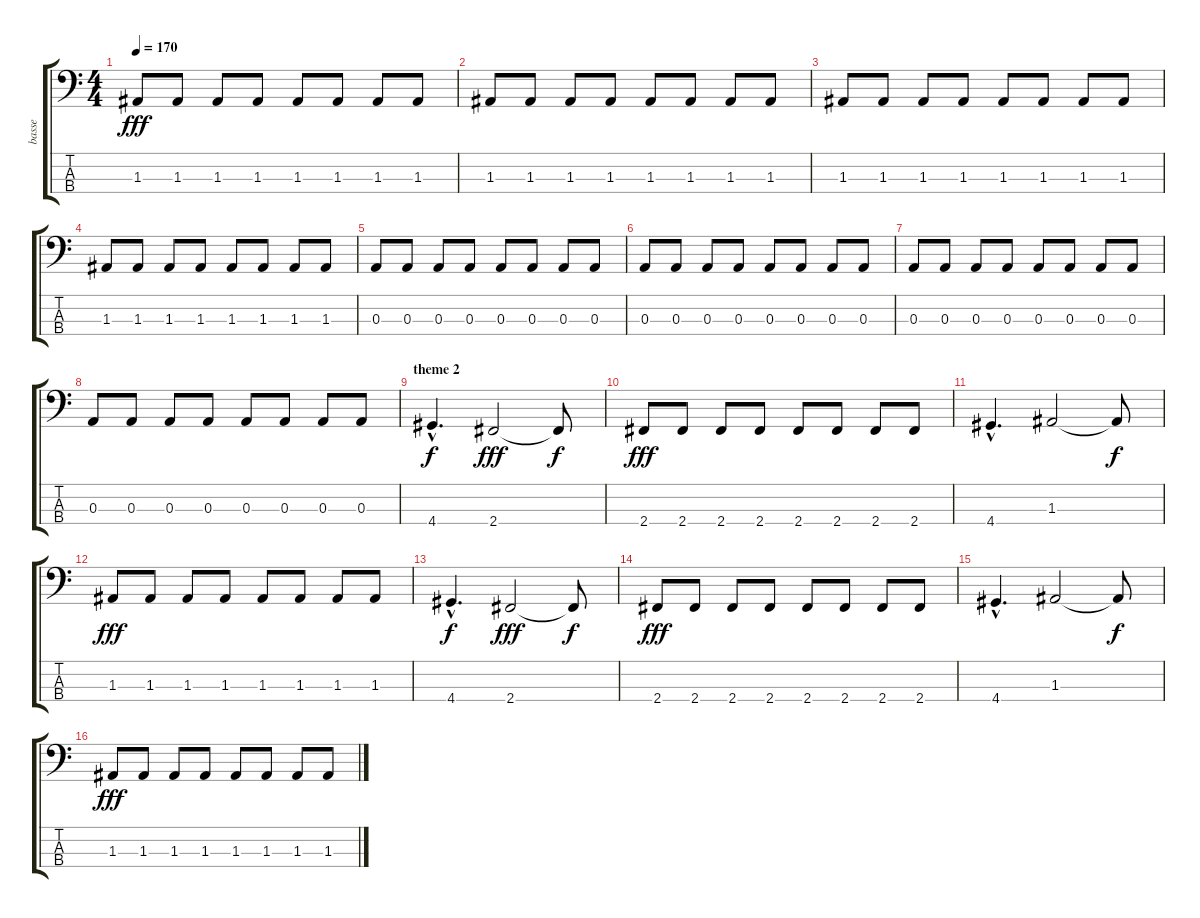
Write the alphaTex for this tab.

\track ("basse" "basse") {instrument electricbassfinger}
\staff {score tabs}
\tuning (G2 D2 A1 E1) {hide}
\ts (4 4)
\tempo 170
\clef f4
\ks c
1.3.8{dy fff} 1.3.8 1.3.8 1.3.8 1.3.8 1.3.8 1.3.8 1.3.8 |
1.3.8 1.3.8 1.3.8 1.3.8 1.3.8 1.3.8 1.3.8 1.3.8 |
1.3.8 1.3.8 1.3.8 1.3.8 1.3.8 1.3.8 1.3.8 1.3.8 |
1.3.8 1.3.8 1.3.8 1.3.8 1.3.8 1.3.8 1.3.8 1.3.8 |
0.3.8 0.3.8 0.3.8 0.3.8 0.3.8 0.3.8 0.3.8 0.3.8 |
0.3.8 0.3.8 0.3.8 0.3.8 0.3.8 0.3.8 0.3.8 0.3.8 |
0.3.8 0.3.8 0.3.8 0.3.8 0.3.8 0.3.8 0.3.8 0.3.8 |
0.3.8 0.3.8 0.3.8 0.3.8 0.3.8 0.3.8 0.3.8 0.3.8 |
\section ("" "theme 2")
4.4{hac}.4{d dy f} 2.4.2{dy fff} 2.4{t}.8{dy f} |
2.4.8{dy fff} 2.4.8 2.4.8 2.4.8 2.4.8 2.4.8 2.4.8 2.4.8 |
4.4{hac}.4{d} 1.3.2 1.3{t}.8{dy f} |
1.3.8{dy fff} 1.3.8 1.3.8 1.3.8 1.3.8 1.3.8 1.3.8 1.3.8 |
4.4{hac}.4{d dy f} 2.4.2{dy fff} 2.4{t}.8{dy f} |
2.4.8{dy fff} 2.4.8 2.4.8 2.4.8 2.4.8 2.4.8 2.4.8 2.4.8 |
4.4{hac}.4{d} 1.3.2 1.3{t}.8{dy f} |
1.3.8{dy fff} 1.3.8 1.3.8 1.3.8 1.3.8 1.3.8 1.3.8 1.3.8
